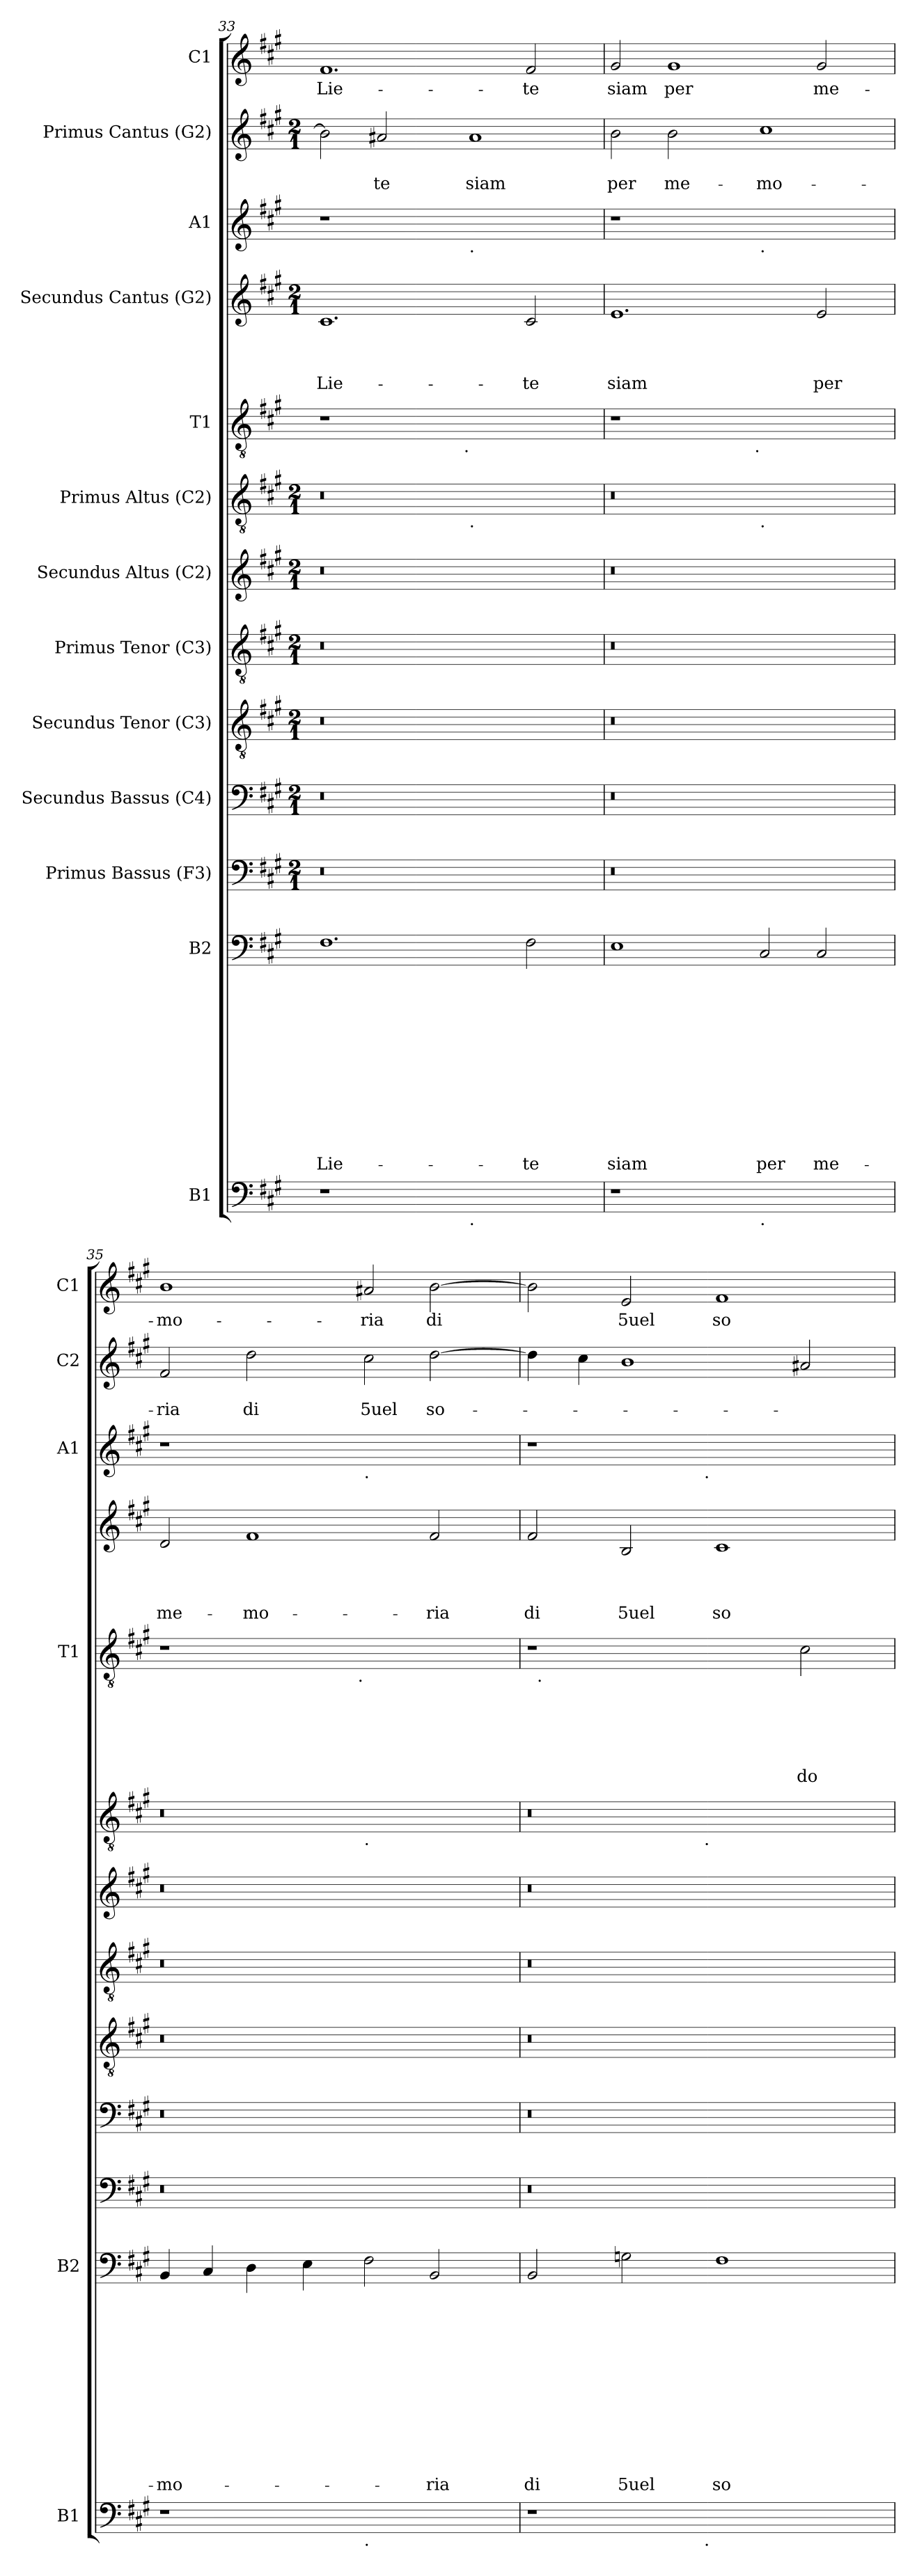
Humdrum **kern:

**kern	**kern	**text	**text	**text	**text	**text	**text	**text	**text	**text	**text	**text	**text	**kern	**kern	**kern	**kern	**kern	**kern	**kern	**text	**text	**text	**text	**text	**text	**kern	**text	**text	**text	**text	**kern	**kern	**text	**text	**kern	**text
*part13	*part12	*part12	*part12	*part12	*part12	*part12	*part12	*part12	*part12	*part12	*part12	*part12	*part12	*part11	*part10	*part9	*part8	*part7	*part6	*part5	*part5	*part5	*part5	*part5	*part5	*part5	*part4	*part4	*part4	*part4	*part4	*part3	*part2	*part2	*part2	*part1	*part1
*staff13	*staff12	*staff12	*staff12	*staff12	*staff12	*staff12	*staff12	*staff12	*staff12	*staff12	*staff12	*staff12	*staff12	*staff11	*staff10	*staff9	*staff8	*staff7	*staff6	*staff5	*staff5	*staff5	*staff5	*staff5	*staff5	*staff5	*staff4	*staff4	*staff4	*staff4	*staff4	*staff3	*staff2	*staff2	*staff2	*staff1	*staff1
*I"B1	*I"B2	*	*	*	*	*	*	*	*	*	*	*	*	*I"Primus Bassus (F3)	*I"Secundus Bassus (C4)	*I"Secundus Tenor (C3)	*I"Primus Tenor (C3)	*I"Secundus Altus (C2)	*I"Primus Altus (C2)	*I"T1	*	*	*	*	*	*	*I"Secundus Cantus (G2)	*	*	*	*	*I"A1	*I"Primus Cantus (G2)	*	*	*I"C1	*
*I'B1	*I'B2	*	*	*	*	*	*	*	*	*	*	*	*	*	*	*	*	*	*	*I'T1	*	*	*	*	*	*	*	*	*	*	*	*I'A1	*I'C2	*	*	*I'C1	*
*clefF4	*clefF4	*	*	*	*	*	*	*	*	*	*	*	*	*clefF4	*clefF4	*clefGv2	*clefGv2	*clefG2	*clefGv2	*clefGv2	*	*	*	*	*	*	*clefG2	*	*	*	*	*clefG2	*clefG2	*	*	*clefG2	*
*	*	*	*	*	*	*	*	*	*	*	*	*	*	*	*ITrd7c12	*	*	*	*	*	*	*	*	*	*	*	*	*	*	*	*	*	*	*	*	*	*
*k[f#c#g#]	*k[f#c#g#]	*	*	*	*	*	*	*	*	*	*	*	*	*k[f#c#g#]	*k[f#c#g#]	*k[f#c#g#]	*k[f#c#g#]	*k[f#c#g#]	*k[f#c#g#]	*k[f#c#g#]	*	*	*	*	*	*	*k[f#c#g#]	*	*	*	*	*k[f#c#g#]	*k[f#c#g#]	*	*	*k[f#c#g#]	*
*A:	*A:	*	*	*	*	*	*	*	*	*	*	*	*	*A:	*A:	*A:	*A:	*A:	*A:	*A:	*	*	*	*	*	*	*A:	*	*	*	*	*A:	*A:	*	*	*A:	*
*	*	*	*	*	*	*	*	*	*	*	*	*	*	*M2/1	*M2/1	*M2/1	*M2/1	*M2/1	*M2/1	*	*	*	*	*	*	*	*M2/1	*	*	*	*	*	*M2/1	*	*	*	*
=33	=33	=33	=33	=33	=33	=33	=33	=33	=33	=33	=33	=33	=33	=33	=33	=33	=33	=33	=33	=33	=33	=33	=33	=33	=33	=33	=33	=33	=33	=33	=33	=33	=33	=33	=33	=33	=33
!	!	!	!	!	!	!	!	!	!	!	!	!	!LO:LY:b	!	!	!	!	!	!	!	!	!	!	!	!	!	!	!	!	!	!LO:LY:b	!	!	!	!	!	!LO:LY:b
*	*	*	*	*	*	*	*	*	*	*	*	*	*	*	*	*	*	*	*^	*^	*	*	*	*	*	*	*	*	*	*	*	*	*	*	*	*	*
1r	1.F#	.	.	.	.	.	.	.	.	.	.	.	Lie-	0r	0r	0r	0r	0r	0r	1ryy	1r	3%2ryy	.	.	.	.	.	.	1.c#	.	.	.	Lie-	1r	2b\]	.	.	1.f#	Lie-
!	!	!	!	!	!	!	!	!	!	!	!	!	!	!	!	!	!	!	!	!	!	!	!	!	!	!	!	!	!	!	!	!	!	!	!	!	!LO:LY:b	!	!
.	.	.	.	.	.	.	.	.	.	.	.	.	.	.	.	.	.	.	.	.	.	.	.	.	.	.	.	.	.	.	.	.	.	.	2a#X/	.	-te	.	.
.	.	.	.	.	.	.	.	.	.	.	.	.	.	.	.	.	.	.	.	.	.	6ryy	.	.	.	.	.	.	.	.	.	.	.	.	.	.	.	.	.
.	.	.	.	.	.	.	.	.	.	.	.	.	.	.	.	.	.	.	.	.	.	12...ryy	.	.	.	.	.	.	.	.	.	.	.	.	.	.	.	.	.
!	!	!	!	!	!	!	!	!	!	!	!	!	!	!	!	!	!	!	!	!	!	!LO:TX:b:t=.	!	!	!	!	!	!	!	!	!	!	!	!	!	!	!	!	!
.	.	.	.	.	.	.	.	.	.	.	.	.	.	.	.	.	.	.	.	.	.	3%2ryy	.	.	.	.	.	.	.	.	.	.	.	.	.	.	.	.	.
!	!	!	!	!	!	!	!	!	!	!	!	!	!	!	!	!	!	!	!	!	!	!	!	!	!	!	!	!	!	!	!	!	!	!LO:TX:b:t=.	!	!	!	!	!
!	!	!	!	!	!	!	!	!	!	!	!	!	!	!	!	!	!	!	!	!LO:TX:b:t=.	!	!	!	!	!	!	!	!	!	!	!	!	!	!	!	!	!	!	!
!LO:TX:b:t=.	!	!	!	!	!	!	!	!	!	!	!	!	!	!	!	!	!	!	!	!	!	!	!	!	!	!	!	!	!	!	!	!	!	!	!	!	!	!	!
!	!	!	!	!	!	!	!	!	!	!	!	!	!	!	!	!	!	!	!	!	!	!	!	!	!	!	!	!	!	!	!	!	!	!	!	!	!LO:LY:b	!	!
1ryy	.	.	.	.	.	.	.	.	.	.	.	.	.	.	.	.	.	.	.	1ryy	1ryy	.	.	.	.	.	.	.	.	.	.	.	.	1ryy	1a#	.	siam	.	.
!	!	!	!	!	!	!	!	!	!	!	!	!	!LO:LY:b	!	!	!	!	!	!	!	!	!	!	!	!	!	!	!	!	!	!	!	!LO:LY:b	!	!	!	!	!	!LO:LY:b
.	2F#\	.	.	.	.	.	.	.	.	.	.	.	-te	.	.	.	.	.	.	.	.	.	.	.	.	.	.	.	2c#/	.	.	.	-te	.	.	.	.	2f#/	-te
.	.	.	.	.	.	.	.	.	.	.	.	.	.	.	.	.	.	.	.	.	.	3ryy	.	.	.	.	.	.	.	.	.	.	.	.	.	.	.	.	.
.	.	.	.	.	.	.	.	.	.	.	.	.	.	.	.	.	.	.	.	.	.	96ryy	.	.	.	.	.	.	.	.	.	.	.	.	.	.	.	.	.
=34	=34	=34	=34	=34	=34	=34	=34	=34	=34	=34	=34	=34	=34	=34	=34	=34	=34	=34	=34	=34	=34	=34	=34	=34	=34	=34	=34	=34	=34	=34	=34	=34	=34	=34	=34	=34	=34	=34	=34
!	!	!	!	!	!	!	!	!	!	!	!	!	!LO:LY:b	!	!	!	!	!	!	!	!	!	!	!	!	!	!	!	!	!	!	!	!LO:LY:b	!	!	!	!LO:LY:b	!	!LO:LY:b
1r	1E	.	.	.	.	.	.	.	.	.	.	.	siam	0r	0r	0r	0r	0r	0r	1ryy	1r	3%2ryy	.	.	.	.	.	.	1.e	.	.	.	siam	1r	2b\	.	per	2g#/	siam
!	!	!	!	!	!	!	!	!	!	!	!	!	!	!	!	!	!	!	!	!	!	!	!	!	!	!	!	!	!	!	!	!	!	!	!	!	!LO:LY:b	!	!LO:LY:b
.	.	.	.	.	.	.	.	.	.	.	.	.	.	.	.	.	.	.	.	.	.	.	.	.	.	.	.	.	.	.	.	.	.	.	2b\	.	me-	1g#	per
.	.	.	.	.	.	.	.	.	.	.	.	.	.	.	.	.	.	.	.	.	.	6ryy	.	.	.	.	.	.	.	.	.	.	.	.	.	.	.	.	.
.	.	.	.	.	.	.	.	.	.	.	.	.	.	.	.	.	.	.	.	.	.	12...ryy	.	.	.	.	.	.	.	.	.	.	.	.	.	.	.	.	.
!	!	!	!	!	!	!	!	!	!	!	!	!	!	!	!	!	!	!	!	!	!	!LO:TX:b:t=.	!	!	!	!	!	!	!	!	!	!	!	!	!	!	!	!	!
.	.	.	.	.	.	.	.	.	.	.	.	.	.	.	.	.	.	.	.	.	.	3%2ryy	.	.	.	.	.	.	.	.	.	.	.	.	.	.	.	.	.
!	!	!	!	!	!	!	!	!	!	!	!	!	!	!	!	!	!	!	!	!	!	!	!	!	!	!	!	!	!	!	!	!	!	!LO:TX:b:t=.	!	!	!	!	!
!	!	!	!	!	!	!	!	!	!	!	!	!	!	!	!	!	!	!	!	!LO:TX:b:t=.	!	!	!	!	!	!	!	!	!	!	!	!	!	!	!	!	!	!	!
!LO:TX:b:t=.	!	!	!	!	!	!	!	!	!	!	!	!	!	!	!	!	!	!	!	!	!	!	!	!	!	!	!	!	!	!	!	!	!	!	!	!	!	!	!
!	!	!	!	!	!	!	!	!	!	!	!	!	!LO:LY:b	!	!	!	!	!	!	!	!	!	!	!	!	!	!	!	!	!	!	!	!	!	!	!	!LO:LY:b	!	!
1ryy	2C#/	.	.	.	.	.	.	.	.	.	.	.	per	.	.	.	.	.	.	1ryy	1ryy	.	.	.	.	.	.	.	.	.	.	.	.	1ryy	1cc#	.	-mo-	.	.
!	!	!	!	!	!	!	!	!	!	!	!	!	!LO:LY:b	!	!	!	!	!	!	!	!	!	!	!	!	!	!	!	!	!	!	!	!LO:LY:b	!	!	!	!	!	!LO:LY:b
.	2C#/	.	.	.	.	.	.	.	.	.	.	.	me-	.	.	.	.	.	.	.	.	.	.	.	.	.	.	.	2e/	.	.	.	per	.	.	.	.	2g#/	me-
.	.	.	.	.	.	.	.	.	.	.	.	.	.	.	.	.	.	.	.	.	.	3ryy	.	.	.	.	.	.	.	.	.	.	.	.	.	.	.	.	.
.	.	.	.	.	.	.	.	.	.	.	.	.	.	.	.	.	.	.	.	.	.	96ryy	.	.	.	.	.	.	.	.	.	.	.	.	.	.	.	.	.
=35	=35	=35	=35	=35	=35	=35	=35	=35	=35	=35	=35	=35	=35	=35	=35	=35	=35	=35	=35	=35	=35	=35	=35	=35	=35	=35	=35	=35	=35	=35	=35	=35	=35	=35	=35	=35	=35	=35	=35
!	!	!	!	!	!	!	!	!	!	!	!	!	!LO:LY:b	!	!	!	!	!	!	!	!	!	!	!	!	!	!	!	!	!	!	!	!LO:LY:b	!	!	!	!LO:LY:b	!	!LO:LY:b
1r	4BB/	.	.	.	.	.	.	.	.	.	.	.	-mo-	0r	0r	0r	0r	0r	0r	1ryy	1r	3%2ryy	.	.	.	.	.	.	2d/	.	.	.	me-	1r	2f#/	.	-ria	1b	-mo-
.	4C#/	.	.	.	.	.	.	.	.	.	.	.	.	.	.	.	.	.	.	.	.	.	.	.	.	.	.	.	.	.	.	.	.	.	.	.	.	.	.
!	!	!	!	!	!	!	!	!	!	!	!	!	!	!	!	!	!	!	!	!	!	!	!	!	!	!	!	!	!	!	!	!	!LO:LY:b	!	!	!	!LO:LY:b	!	!
.	4D\	.	.	.	.	.	.	.	.	.	.	.	.	.	.	.	.	.	.	.	.	.	.	.	.	.	.	.	1f#	.	.	.	-mo-	.	2dd\	.	di	.	.
.	.	.	.	.	.	.	.	.	.	.	.	.	.	.	.	.	.	.	.	.	.	6ryy	.	.	.	.	.	.	.	.	.	.	.	.	.	.	.	.	.
.	4E\	.	.	.	.	.	.	.	.	.	.	.	.	.	.	.	.	.	.	.	.	.	.	.	.	.	.	.	.	.	.	.	.	.	.	.	.	.	.
.	.	.	.	.	.	.	.	.	.	.	.	.	.	.	.	.	.	.	.	.	.	12...ryy	.	.	.	.	.	.	.	.	.	.	.	.	.	.	.	.	.
!	!	!	!	!	!	!	!	!	!	!	!	!	!	!	!	!	!	!	!	!	!	!LO:TX:b:t=.	!	!	!	!	!	!	!	!	!	!	!	!	!	!	!	!	!
.	.	.	.	.	.	.	.	.	.	.	.	.	.	.	.	.	.	.	.	.	.	3%2ryy	.	.	.	.	.	.	.	.	.	.	.	.	.	.	.	.	.
!	!	!	!	!	!	!	!	!	!	!	!	!	!	!	!	!	!	!	!	!	!	!	!	!	!	!	!	!	!	!	!	!	!	!LO:TX:b:t=.	!	!	!	!	!
!	!	!	!	!	!	!	!	!	!	!	!	!	!	!	!	!	!	!	!	!LO:TX:b:t=.	!	!	!	!	!	!	!	!	!	!	!	!	!	!	!	!	!	!	!
!LO:TX:b:t=.	!	!	!	!	!	!	!	!	!	!	!	!	!	!	!	!	!	!	!	!	!	!	!	!	!	!	!	!	!	!	!	!	!	!	!	!	!	!	!
!	!	!	!	!	!	!	!	!	!	!	!	!	!	!	!	!	!	!	!	!	!	!	!	!	!	!	!	!	!	!	!	!	!	!	!	!	!LO:LY:b	!	!LO:LY:b
1ryy	2F#\	.	.	.	.	.	.	.	.	.	.	.	.	.	.	.	.	.	.	1ryy	1ryy	.	.	.	.	.	.	.	.	.	.	.	.	1ryy	2cc#\	.	5uel	2a#X/	-ria
!	!	!	!	!	!	!	!	!	!	!	!	!	!LO:LY:b	!	!	!	!	!	!	!	!	!	!	!	!	!	!	!	!	!	!	!	!LO:LY:b	!	!	!	!LO:LY:b	!	!LO:LY:b
.	2BB/	.	.	.	.	.	.	.	.	.	.	.	-ria	.	.	.	.	.	.	.	.	.	.	.	.	.	.	.	2f#/	.	.	.	-ria	.	[>2dd\	.	so-	[>2b\	di
.	.	.	.	.	.	.	.	.	.	.	.	.	.	.	.	.	.	.	.	.	.	3ryy	.	.	.	.	.	.	.	.	.	.	.	.	.	.	.	.	.
.	.	.	.	.	.	.	.	.	.	.	.	.	.	.	.	.	.	.	.	.	.	96ryy	.	.	.	.	.	.	.	.	.	.	.	.	.	.	.	.	.
=36	=36	=36	=36	=36	=36	=36	=36	=36	=36	=36	=36	=36	=36	=36	=36	=36	=36	=36	=36	=36	=36	=36	=36	=36	=36	=36	=36	=36	=36	=36	=36	=36	=36	=36	=36	=36	=36	=36	=36
!	!	!	!	!	!	!	!	!	!	!	!	!	!LO:LY:b	!	!	!	!	!	!	!	!	!	!	!	!	!	!	!	!	!	!	!	!LO:LY:b	!	!	!	!	!	!
*^	*	*	*	*	*	*	*	*	*	*	*	*	*	*	*	*	*	*	*	*	*	*	*	*	*	*	*	*	*	*	*	*	*	*^	*	*	*	*	*
1r	2ryy	2BB/	.	.	.	.	.	.	.	.	.	.	.	di	0r	0r	0r	0r	0r	0r	2ryy	1r	48ryy	.	.	.	.	.	.	2f#/	.	.	.	di	1r	2ryy	4dd\]	.	.	2b\]	.
!	!	!	!	!	!	!	!	!	!	!	!	!	!	!	!	!	!	!	!	!	!	!	!LO:TX:b:t=.	!	!	!	!	!	!	!	!	!	!	!	!	!	!	!	!	!	!
.	.	.	.	.	.	.	.	.	.	.	.	.	.	.	.	.	.	.	.	.	.	.	3%2ryy	.	.	.	.	.	.	.	.	.	.	.	.	.	.	.	.	.	.
.	.	.	.	.	.	.	.	.	.	.	.	.	.	.	.	.	.	.	.	.	.	.	.	.	.	.	.	.	.	.	.	.	.	.	.	.	4cc#\	.	.	.	.
!	!	!	!	!	!	!	!	!	!	!	!	!	!	!LO:LY:b	!	!	!	!	!	!	!	!	!	!	!	!	!	!	!	!	!	!	!	!LO:LY:b	!	!	!	!	!	!	!LO:LY:b
.	4...ryy	2G\	.	.	.	.	.	.	.	.	.	.	.	5uel	.	.	.	.	.	.	4...ryy	.	.	.	.	.	.	.	.	2B/	.	.	.	5uel	.	4...ryy	1b	.	.	2e/	5uel
.	.	.	.	.	.	.	.	.	.	.	.	.	.	.	.	.	.	.	.	.	.	.	3%2ryy	.	.	.	.	.	.	.	.	.	.	.	.	.	.	.	.	.	.
!	!	!	!	!	!	!	!	!	!	!	!	!	!	!	!	!	!	!	!	!	!	!	!	!	!	!	!	!	!	!	!	!	!	!	!	!LO:TX:b:t=.	!	!	!	!	!
!	!	!	!	!	!	!	!	!	!	!	!	!	!	!	!	!	!	!	!	!	!LO:TX:b:t=.	!	!	!	!	!	!	!	!	!	!	!	!	!	!	!	!	!	!	!	!
!	!LO:TX:b:t=.	!	!	!	!	!	!	!	!	!	!	!	!	!	!	!	!	!	!	!	!	!	!	!	!	!	!	!	!	!	!	!	!	!	!	!	!	!	!	!	!
.	1ryy	.	.	.	.	.	.	.	.	.	.	.	.	.	.	.	.	.	.	.	1ryy	.	.	.	.	.	.	.	.	.	.	.	.	.	.	1ryy	.	.	.	.	.
!	!	!	!	!	!	!	!	!	!	!	!	!	!	!LO:LY:b	!	!	!	!	!	!	!	!	!	!	!	!	!	!	!	!	!	!	!	!LO:LY:b	!	!	!	!	!	!	!LO:LY:b
1ryy	.	1F#	.	.	.	.	.	.	.	.	.	.	.	so-	.	.	.	.	.	.	.	2ryy	.	.	.	.	.	.	.	1c#	.	.	.	so-	1ryy	.	.	.	.	1f#	so-
.	.	.	.	.	.	.	.	.	.	.	.	.	.	.	.	.	.	.	.	.	.	.	3ryy	.	.	.	.	.	.	.	.	.	.	.	.	.	.	.	.	.	.
!	!	!	!	!	!	!	!	!	!	!	!	!	!	!	!	!	!	!	!	!	!	!	!	!	!	!	!	!	!LO:LY:b	!	!	!	!	!	!	!	!	!	!	!	!
.	.	.	.	.	.	.	.	.	.	.	.	.	.	.	.	.	.	.	.	.	.	2c#\	.	.	.	.	.	.	do-	.	.	.	.	.	.	.	2a#/	.	.	.	.
.	.	.	.	.	.	.	.	.	.	.	.	.	.	.	.	.	.	.	.	.	.	.	6...ryy	.	.	.	.	.	.	.	.	.	.	.	.	.	.	.	.	.	.
.	32ryy	.	.	.	.	.	.	.	.	.	.	.	.	.	.	.	.	.	.	.	32ryy	.	.	.	.	.	.	.	.	.	.	.	.	.	.	32ryy	.	.	.	.	.
*	*	*	*	*	*	*	*	*	*	*	*	*	*	*	*	*	*	*	*	*v	*v	*	*	*	*	*	*	*	*	*	*	*	*	*	*v	*v	*	*	*	*	*
*v	*v	*	*	*	*	*	*	*	*	*	*	*	*	*	*	*	*	*	*	*	*v	*v	*	*	*	*	*	*	*	*	*	*	*	*	*	*	*	*	*
=	=	=	=	=	=	=	=	=	=	=	=	=	=	=	=	=	=	=	=	=	=	=	=	=	=	=	=	=	=	=	=	=	=	=	=	=	=
*-	*-	*-	*-	*-	*-	*-	*-	*-	*-	*-	*-	*-	*-	*-	*-	*-	*-	*-	*-	*-	*-	*-	*-	*-	*-	*-	*-	*-	*-	*-	*-	*-	*-	*-	*-	*-	*-
